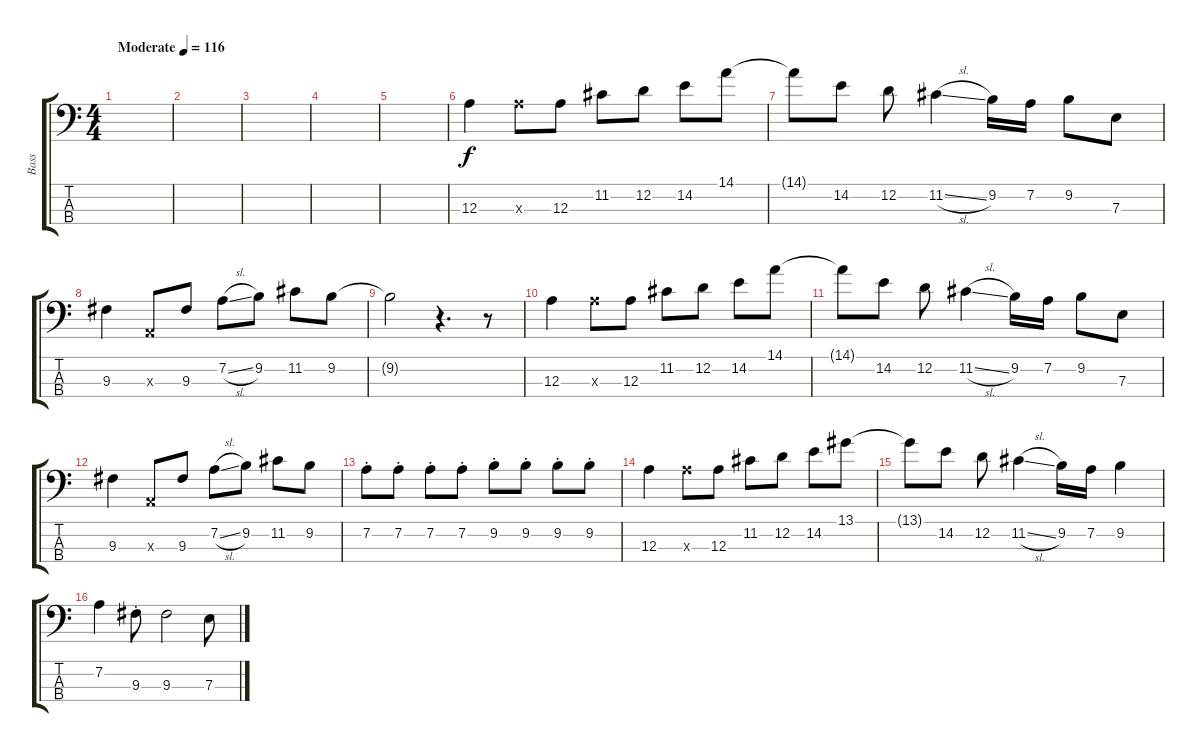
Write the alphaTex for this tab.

\track ("Bass" "Bass") {instrument electricbassfinger}
\staff {score tabs}
\tuning (G2 D2 A1 E1) {hide}
\ts (4 4)
\tempo (116 "Moderate")
\clef f4
\ks c
|
|
|
|
|
12.3.4 12.3{x}.8 12.3.8 11.2.8 12.2.8 14.2.8 14.1.8 |
14.1{t}.8 14.2.8 12.2.8 11.2{sl}.4 9.2.16 7.2.16 9.2.8 7.3.8 |
9.3.4 0.3{x}.8 9.3.8 7.2{sl}.8 9.2.8 11.2.8 9.2.8 |
9.2{t}.2 r.4{d} r.8 |
12.3.4 12.3{x}.8 12.3.8 11.2.8 12.2.8 14.2.8 14.1.8 |
14.1{t}.8 14.2.8 12.2.8 11.2{sl}.4 9.2.16 7.2.16 9.2.8 7.3.8 |
9.3.4 0.3{x}.8 9.3.8 7.2{sl}.8 9.2.8 11.2.8 9.2.8 |
7.2{st}.8 7.2{st}.8 7.2{st}.8 7.2{st}.8 9.2{st}.8 9.2{st}.8 9.2{st}.8 9.2{st}.8 |
12.3.4 12.3{x}.8 12.3.8 11.2.8 12.2.8 14.2.8 13.1.8 |
13.1{t}.8 14.2.8 12.2.8 11.2{sl}.4 9.2.16 7.2.16 9.2.4 |
7.2.4 9.3{st}.8 9.3.2 7.3.8
